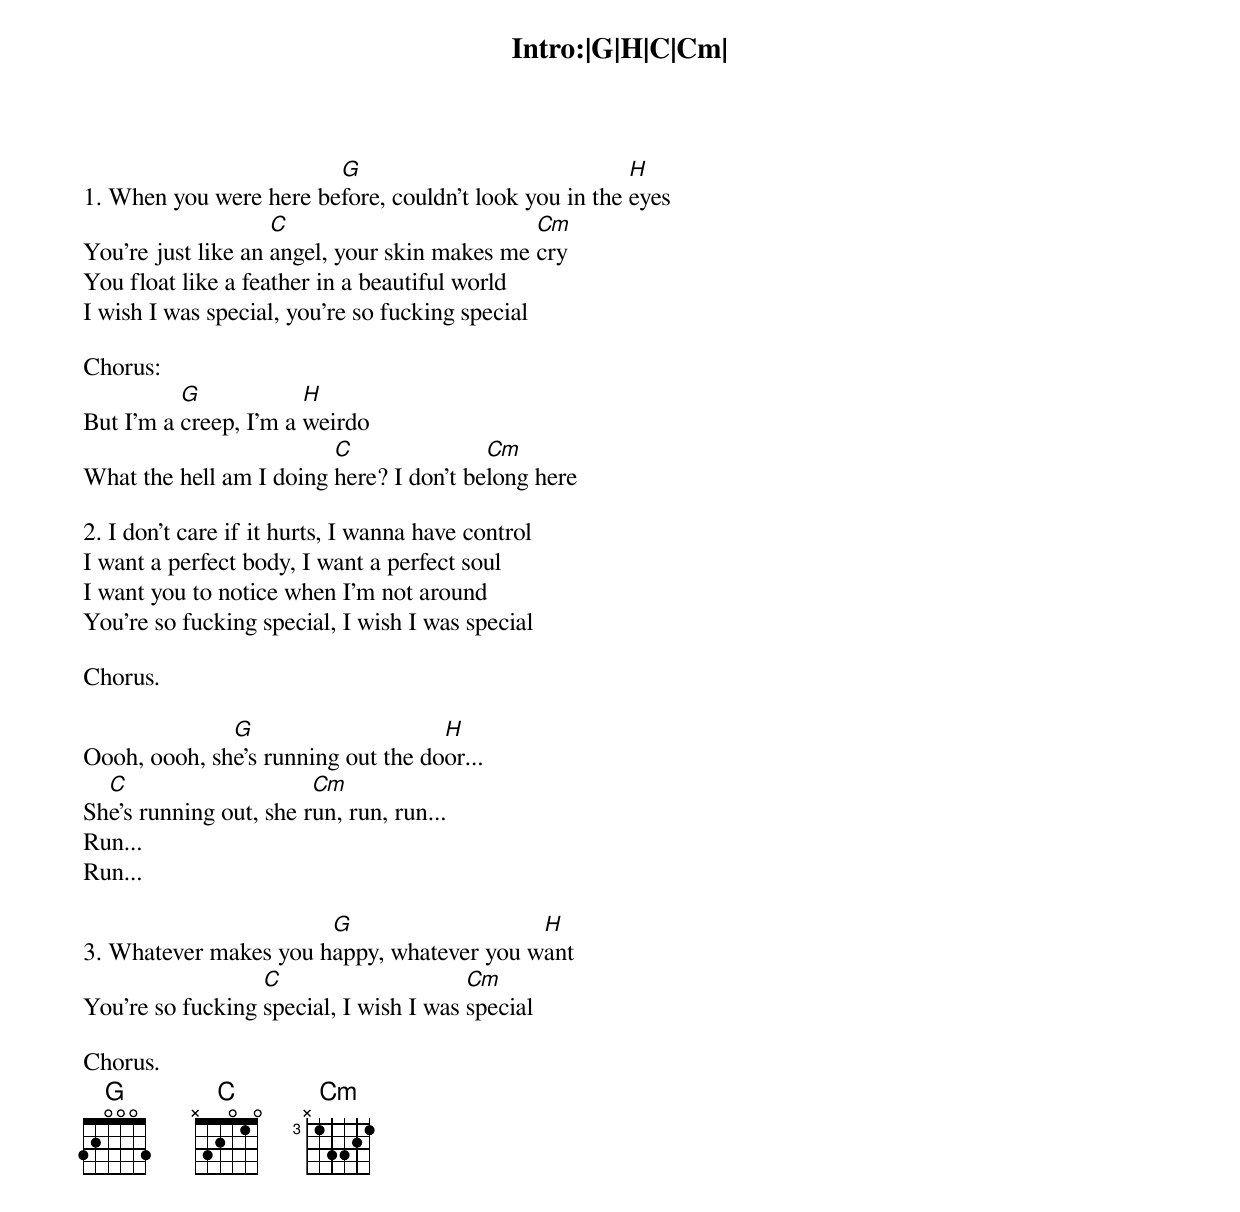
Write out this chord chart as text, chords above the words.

Intro:|G|H|C|Cm|

                        G                              H
1. When you were here before, couldn't look you in the eyes
                    C                         Cm
You're just like an angel, your skin makes me cry
You float like a feather in a beautiful world
I wish I was special, you're so fucking special

Chorus:
          G            H
But I'm a creep, I'm a weirdo
                         C               Cm
What the hell am I doing here? I don't belong here

2. I don't care if it hurts, I wanna have control
I want a perfect body, I want a perfect soul
I want you to notice when I'm not around
You're so fucking special, I wish I was special

Chorus.

              G                     H
Oooh, oooh, she's running out the door...
  C                     Cm
She's running out, she run, run, run...
Run...
Run...

                       G                   H
3. Whatever makes you happy, whatever you want
                  C                     Cm
You're so fucking special, I wish I was special

Chorus.
